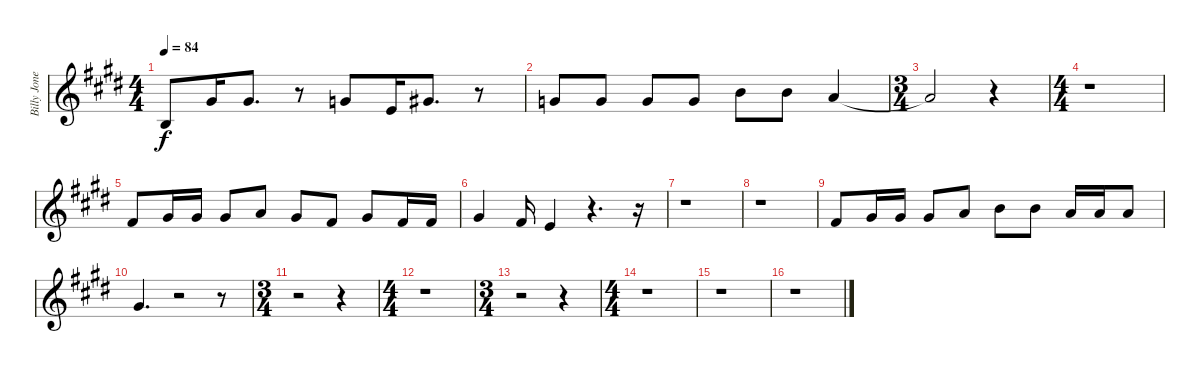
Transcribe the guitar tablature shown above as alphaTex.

\track ("Billy Jones Vocals" "Billy Jone") {instrument piccolo}
\staff {score}
\tuning (E4 B3 G3 D3 A2 E2) {hide}
\ts (4 4)
\tempo 84
\clef g2
\ks e
0.2.8{dy f} 4.1.16 4.1.8{d} r.8 3.1.8 0.1.16 4.1.8{d} r.8 |
3.1.8 3.1.8 3.1.8 3.1.8 7.1.8 7.1.8 5.1.4 |
\ts (3 4)
5.1{t}.2 r.4 |
\ts (4 4)
r.1 |
2.1.8 4.1.16 4.1.16 4.1.8 5.1.8 4.1.8 2.1.8 4.1.8 2.1.16 2.1.16 |
4.1.4 2.1.16 0.1.4 r.4{d} r.16 |
r.1 |
r.1 |
2.1.8 4.1.16 4.1.16 4.1.8 5.1.8 7.1.8 7.1.8 5.1.16 5.1.16 5.1.8 |
4.1.4{d} r.2 r.8 |
\ts (3 4)
r.2 r.4 |
\ts (4 4)
r.1 |
\ts (3 4)
r.2 r.4 |
\ts (4 4)
r.1 |
r.1 |
r.1
